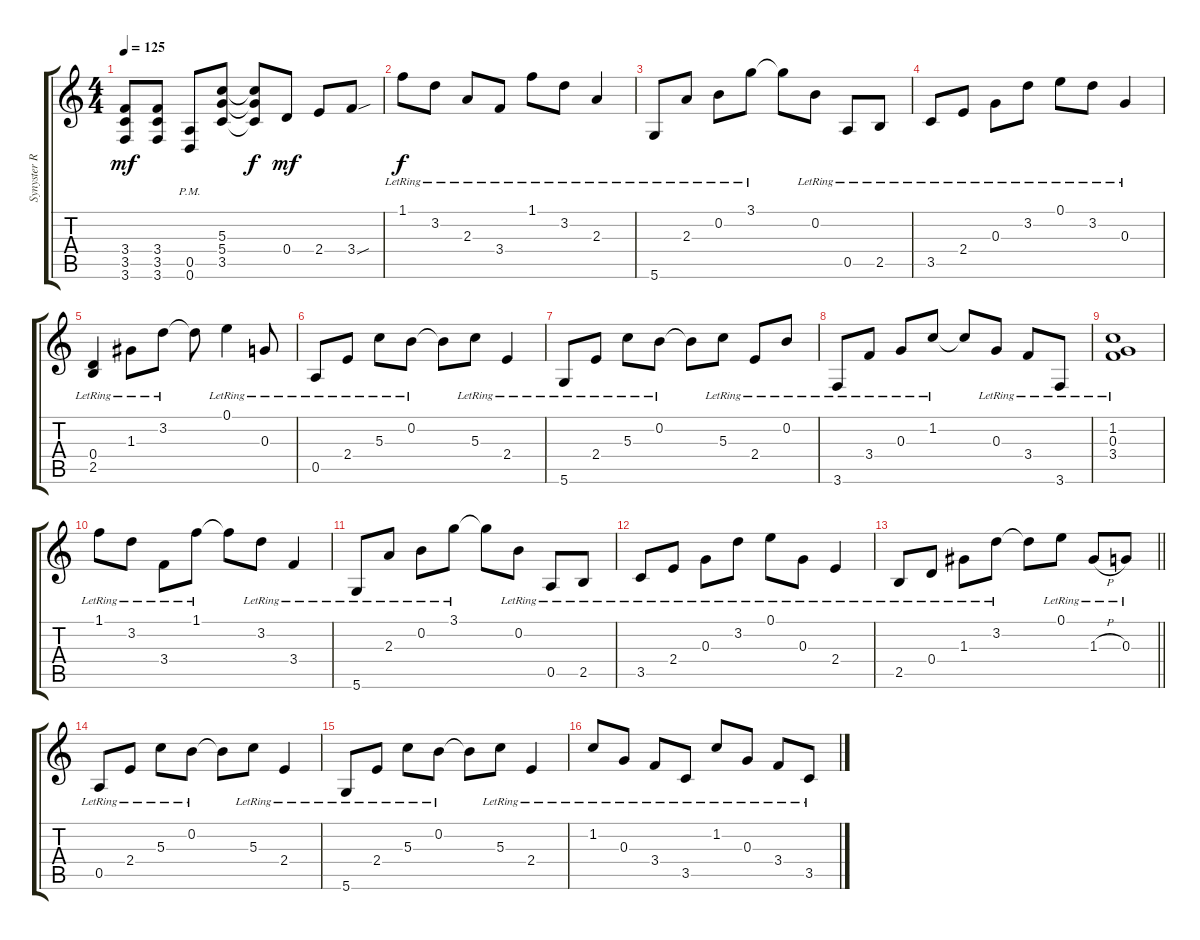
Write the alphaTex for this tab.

\track ("Synyster Rhythm" "Synyster R") {instrument distortionguitar}
\staff {score tabs}
\tuning (E4 B3 G3 D3 A2 D2) {hide}
\ts (4 4)
\tempo 125
\clef g2
\ks c
(3.4 3.5 3.6).8{dy mf} (3.4 3.5 3.6).8 (0.5{pm} 0.6{pm}).8 (5.3 5.4 3.5).8 (5.3{t} 5.4{t} 3.5{t}).8{dy f} 0.4.8{dy mf} 2.4.8 3.4{sou}.8 |
1.1{lr}.8{dy f volume 9 instrument electricguitarjazz} 3.2{lr}.8 2.3{lr}.8 3.4{lr}.8 1.1{lr}.8 3.2{lr}.8 2.3{lr}.4 |
5.6{lr}.8 2.3{lr}.8 0.2{lr}.8 3.1{lr}.8 3.1{t}.8 0.2{lr}.8 0.5{lr}.8 2.5{lr}.8 |
3.5{lr}.8 2.4{lr}.8 0.3{lr}.8 3.2{lr}.8 0.1{lr}.8 3.2{lr}.8 0.3{lr}.4 |
(0.4 2.5{lr}).4 1.3{lr}.8 3.2{lr}.8 3.2{t}.8 0.1{lr}.4 0.3{lr}.8 |
0.5{lr}.8 2.4{lr}.8 5.3{lr}.8 0.2{lr}.8 0.2{t}.8 5.3{lr}.8 2.4{lr}.4 |
5.6{lr}.8 2.4{lr}.8 5.3{lr}.8 0.2{lr}.8 0.2{t}.8 5.3{lr}.8 2.4{lr}.8 0.2{lr}.8 |
3.6{lr}.8 3.4{lr}.8 0.3{lr}.8 1.2{lr}.8 1.2{t}.8 0.3{lr}.8 3.4{lr}.8 3.6{lr}.8 |
(1.2{lr} 0.3{lr} 3.4{lr}).1 |
1.1{lr}.8 3.2{lr}.8 3.4{lr}.8 1.1{lr}.8 1.1{t}.8 3.2{lr}.8 3.4{lr}.4 |
5.6{lr}.8 2.3{lr}.8 0.2{lr}.8 3.1{lr}.8 3.1{t}.8 0.2{lr}.8 0.5{lr}.8 2.5{lr}.8 |
3.5{lr}.8 2.4{lr}.8 0.3{lr}.8 3.2{lr}.8 0.1{lr}.8 0.3{lr}.8 2.4{lr}.4 |
\barLineRight lightlight
2.5{lr}.8 0.4{lr}.8 1.3{lr}.8 3.2{lr}.8 3.2{t}.8 0.1{lr}.8 1.3{h lr}.8 0.3{lr}.8 |
0.5{lr}.8 2.4{lr}.8 5.3{lr}.8 0.2{lr}.8 0.2{t}.8 5.3{lr}.8 2.4{lr}.4 |
5.6{lr}.8 2.4{lr}.8 5.3{lr}.8 0.2{lr}.8 0.2{t}.8 5.3{lr}.8 2.4{lr}.4 |
1.2{lr}.8 0.3{lr}.8 3.4{lr}.8 3.5{lr}.8 1.2{lr}.8 0.3{lr}.8 3.4{lr}.8 3.5{lr}.8
